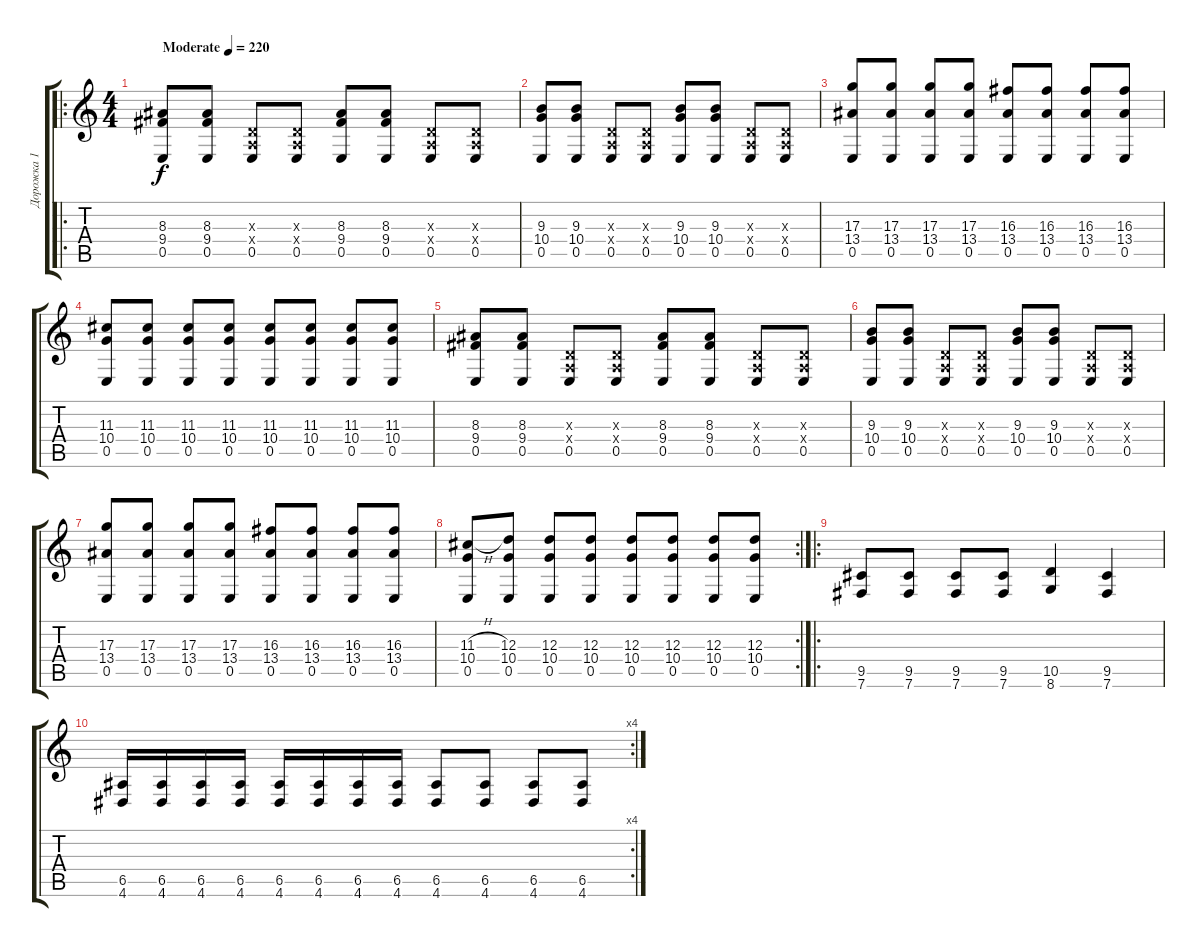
\track ("Дорожка 1" "Дорожка 1") {instrument distortionguitar}
\staff {score tabs}
\tuning (B3 Gb3 D3 A2 E2 B1) {hide}
\ro
\ts (4 4)
\tempo (220 "Moderate")
\clef g2
\ks c
(8.3 9.4 0.5).8{dy f instrument distortionguitar} (8.3 9.4 0.5).8 (0.3{x} 0.4{x} 0.5).8 (0.3{x} 0.4{x} 0.5).8 (8.3 9.4 0.5).8 (8.3 9.4 0.5).8 (0.3{x} 0.4{x} 0.5).8 (0.3{x} 0.4{x} 0.5).8 |
(9.3 10.4 0.5).8 (9.3 10.4 0.5).8 (0.3{x} 0.4{x} 0.5).8 (0.3{x} 0.4{x} 0.5).8 (9.3 10.4 0.5).8 (9.3 10.4 0.5).8 (0.3{x} 0.4{x} 0.5).8 (0.3{x} 0.4{x} 0.5).8 |
(17.3 13.4 0.5).8 (17.3 13.4 0.5).8 (17.3 13.4 0.5).8 (17.3 13.4 0.5).8 (16.3 13.4 0.5).8 (16.3 13.4 0.5).8 (16.3 13.4 0.5).8 (16.3 13.4 0.5).8 |
(11.3 10.4 0.5).8 (11.3 10.4 0.5).8 (11.3 10.4 0.5).8 (11.3 10.4 0.5).8 (11.3 10.4 0.5).8 (11.3 10.4 0.5).8 (11.3 10.4 0.5).8 (11.3 10.4 0.5).8 |
(8.3 9.4 0.5).8 (8.3 9.4 0.5).8 (0.3{x} 0.4{x} 0.5).8 (0.3{x} 0.4{x} 0.5).8 (8.3 9.4 0.5).8 (8.3 9.4 0.5).8 (0.3{x} 0.4{x} 0.5).8 (0.3{x} 0.4{x} 0.5).8 |
(9.3 10.4 0.5).8 (9.3 10.4 0.5).8 (0.3{x} 0.4{x} 0.5).8 (0.3{x} 0.4{x} 0.5).8 (9.3 10.4 0.5).8 (9.3 10.4 0.5).8 (0.3{x} 0.4{x} 0.5).8 (0.3{x} 0.4{x} 0.5).8 |
(17.3 13.4 0.5).8 (17.3 13.4 0.5).8 (17.3 13.4 0.5).8 (17.3 13.4 0.5).8 (16.3 13.4 0.5).8 (16.3 13.4 0.5).8 (16.3 13.4 0.5).8 (16.3 13.4 0.5).8 |
\rc 2
(11.3{h} 10.4 0.5).8 (12.3 10.4 0.5).8 (12.3 10.4 0.5).8 (12.3 10.4 0.5).8 (12.3 10.4 0.5).8 (12.3 10.4 0.5).8 (12.3 10.4 0.5).8 (12.3 10.4 0.5).8 |
\ro
(9.5 7.6).8 (9.5 7.6).8 (9.5 7.6).8 (9.5 7.6).8 (10.5 8.6).4 (9.5 7.6).4 |
\rc 4
(6.5 4.6).16 (6.5 4.6).16 (6.5 4.6).16 (6.5 4.6).16 (6.5 4.6).16 (6.5 4.6).16 (6.5 4.6).16 (6.5 4.6).16 (6.5 4.6).8 (6.5 4.6).8 (6.5 4.6).8 (6.5 4.6).8
